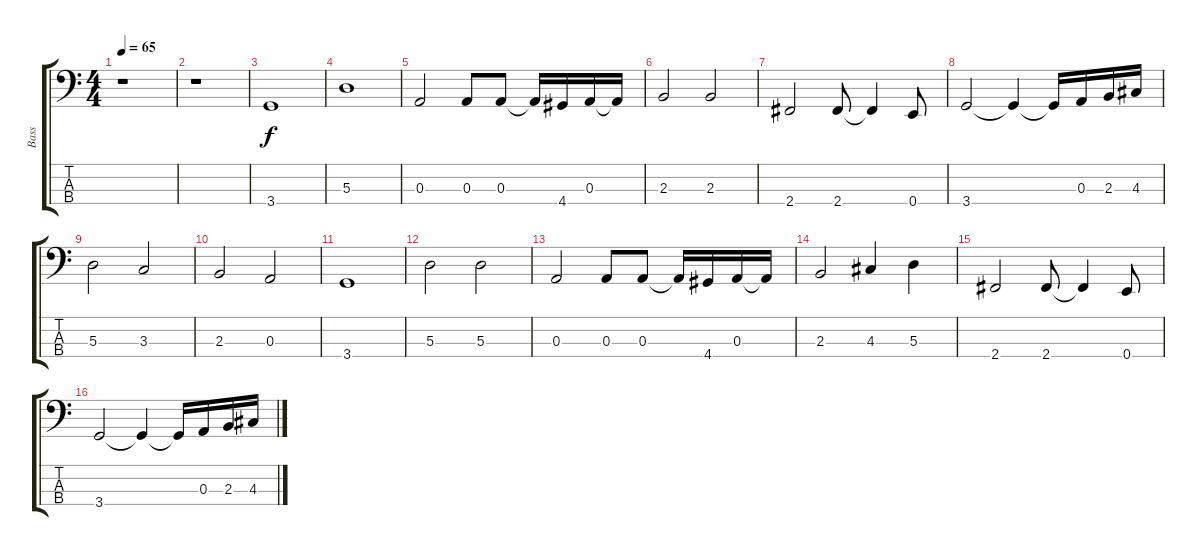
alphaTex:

\track ("Bass" "Bass") {instrument slapbass1}
\staff {score tabs}
\tuning (G2 D2 A1 E1) {hide}
\ts (4 4)
\tempo 65
\clef f4
\ks c
r.1{dy f instrument slapbass1} |
r.1 |
3.4.1 |
5.3.1 |
0.3.2 0.3.8 0.3.8 0.3{t}.16 4.4.16 0.3.16 0.3{t}.16 |
2.3.2 2.3.2 |
2.4.2 2.4.8 2.4{t}.4 0.4.8 |
3.4.2 3.4{t}.4 3.4{t}.16 0.3.16 2.3.16 4.3.16 |
5.3.2 3.3.2 |
2.3.2 0.3.2 |
3.4.1 |
5.3.2 5.3.2 |
0.3.2 0.3.8 0.3.8 0.3{t}.16 4.4.16 0.3.16 0.3{t}.16 |
2.3.2 4.3.4 5.3.4 |
2.4.2 2.4.8 2.4{t}.4 0.4.8 |
3.4.2 3.4{t}.4 3.4{t}.16 0.3.16 2.3.16 4.3.16
